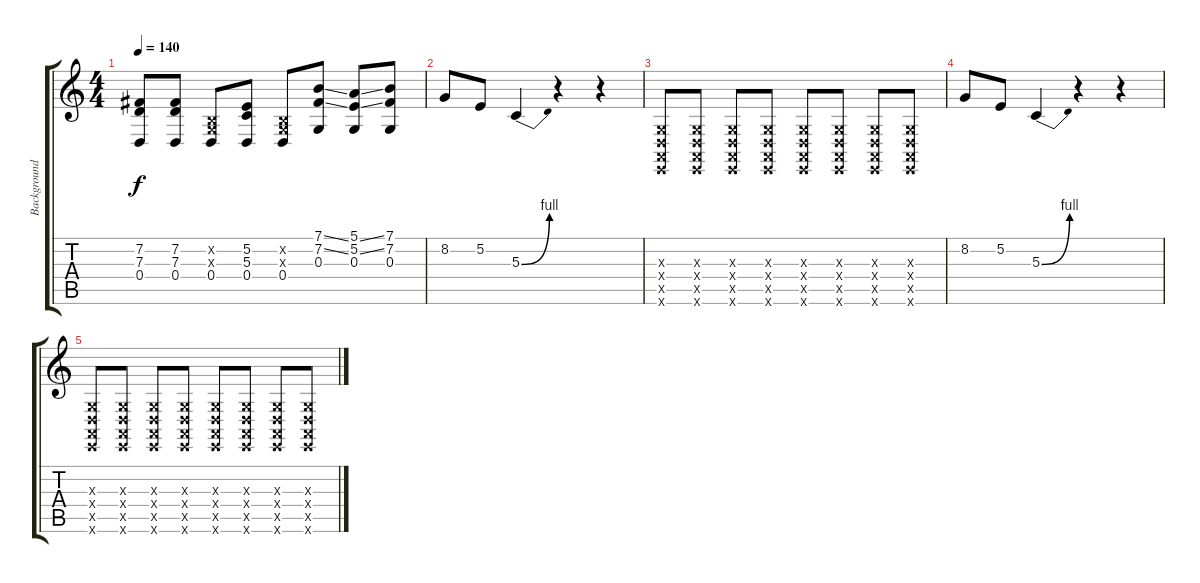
\track ("Background" "Background") {instrument brightacousticpiano}
\staff {score tabs}
\tuning (E4 B3 G3 D3 A2 E2) {hide}
\ts (4 4)
\tempo 140
\clef g2
\ks c
(7.2 7.3 0.4).8{dy f} (7.2 7.3 0.4).8 (0.2{x} 0.3{x} 0.4).8 (5.2 5.3 0.4).8 (0.2{x} 0.3{x} 0.4).8 (7.1{ss} 7.2{ss} 0.3).8 (5.1{ss} 5.2{ss} 0.3).8 (7.1 7.2 0.3).8 |
8.2.8 5.2.8 5.3{be (bend 0 0 60 4)}.4 r.4 r.4 |
(0.3{x} 0.4{x} 0.5{x} 0.6{x}).8 (0.3{x} 0.4{x} 0.5{x} 0.6{x}).8 (0.3{x} 0.4{x} 0.5{x} 0.6{x}).8 (0.3{x} 0.4{x} 0.5{x} 0.6{x}).8 (0.3{x} 0.4{x} 0.5{x} 0.6{x}).8 (0.3{x} 0.4{x} 0.5{x} 0.6{x}).8 (0.3{x} 0.4{x} 0.5{x} 0.6{x}).8 (0.3{x} 0.4{x} 0.5{x} 0.6{x}).8 |
8.2.8 5.2.8 5.3{be (bend 0 0 60 4)}.4 r.4 r.4 |
(0.3{x} 0.4{x} 0.5{x} 0.6{x}).8 (0.3{x} 0.4{x} 0.5{x} 0.6{x}).8 (0.3{x} 0.4{x} 0.5{x} 0.6{x}).8 (0.3{x} 0.4{x} 0.5{x} 0.6{x}).8 (0.3{x} 0.4{x} 0.5{x} 0.6{x}).8 (0.3{x} 0.4{x} 0.5{x} 0.6{x}).8 (0.3{x} 0.4{x} 0.5{x} 0.6{x}).8 (0.3{x} 0.4{x} 0.5{x} 0.6{x}).8
